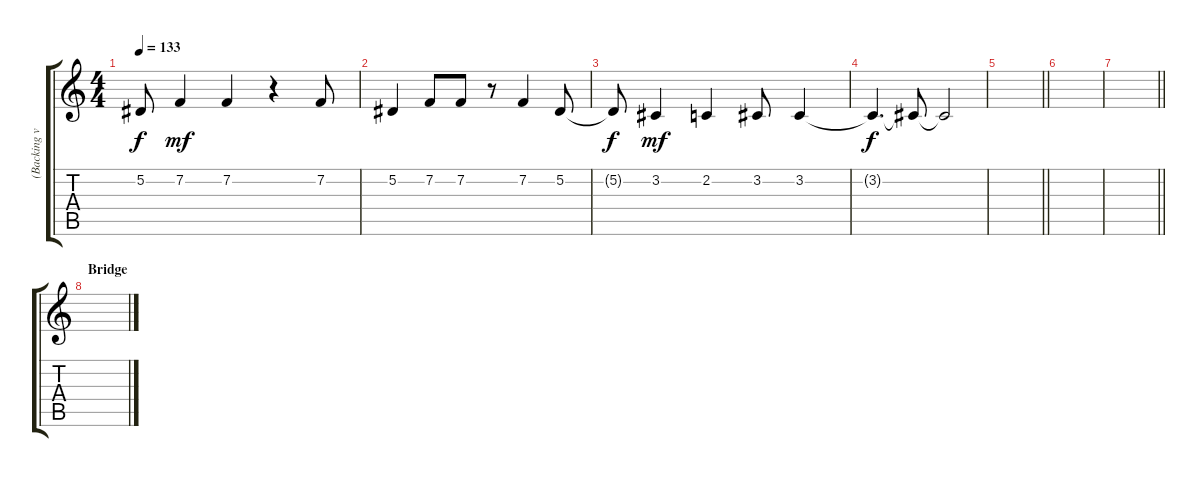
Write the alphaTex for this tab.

\track ("(Backing vocal)" "(Backing v") {instrument flute}
\staff {score tabs}
\tuning (Eb4 Bb3 Gb3 Db3 Ab2 Eb2) {hide}
\ts (4 4)
\tempo 133
\clef g2
\ks c
5.2{t}.8{dy f} 7.2.4{dy mf} 7.2.4 r.4 7.2.8 |
5.2.4 7.2.8 7.2.8 r.8 7.2.4 5.2.8 |
5.2{t}.8{dy f} 3.2.4{dy mf} 2.2.4 3.2.8 3.2.4 |
3.2{t}.4{d dy f} 3.2{t}.8 3.2{t}.2 |
\barLineRight lightlight
|
|
\barLineRight lightlight
|
\section ("" "Bridge")
